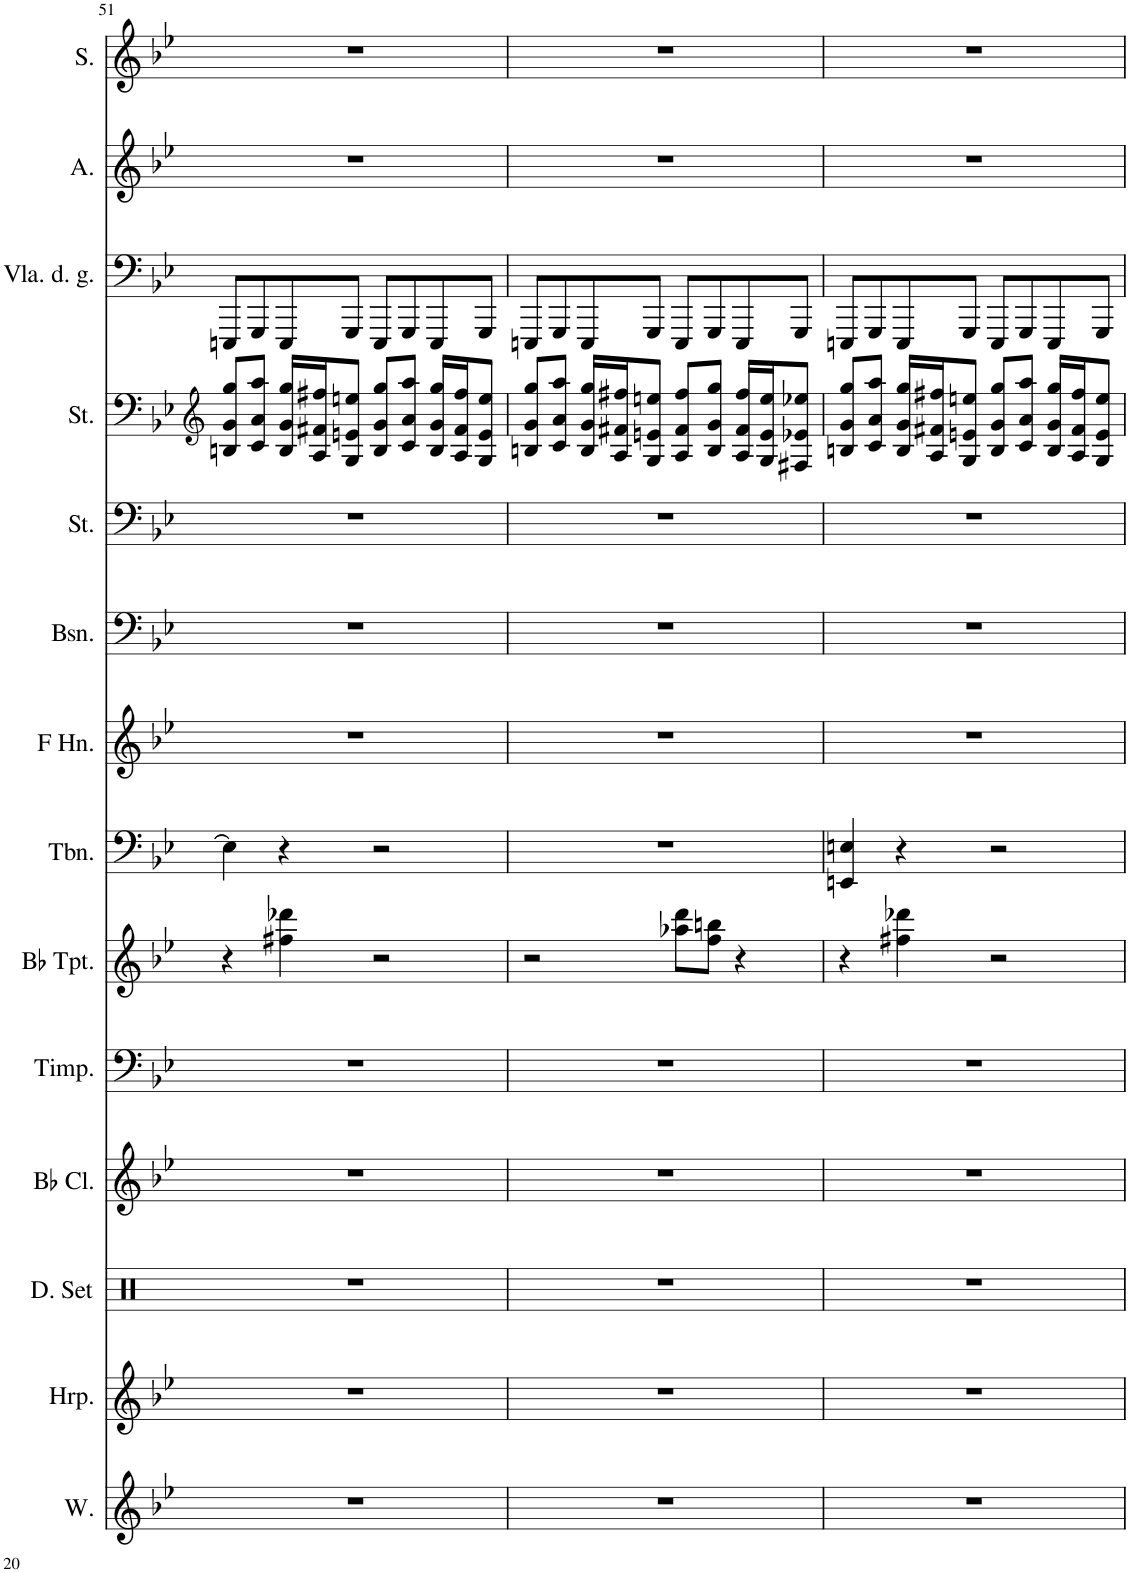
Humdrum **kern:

**kern	**kern	**kern	**kern	**kern	**kern	**kern	**kern	**kern	**kern	**kern	**kern	**kern	**kern
*part14	*part13	*part12	*part11	*part10	*part9	*part8	*part7	*part6	*part5	*part4	*part3	*part2	*part1
*staff14	*staff13	*staff12	*staff11	*staff10	*staff9	*staff8	*staff7	*staff6	*staff5	*staff4	*staff3	*staff2	*staff1
*I"Winds, Flute	*I"Harp, Harp	*I"Drumset, feedback appreciated	*I"Bb Clarinet, Clarinet	*I"Timpani, Timpani	*I"Bb Trumpet, The Midi Zone	*I"Trombone, Trombone	*I"Horn in F, Brv13@aol.com	*I"Bassoon, Brandon Vidal	*I"Strings, sequenced by	*I"Strings, EPISODE I	*I"Viola da gamba, The Phantom Menace	*I"Alto, Duel of the Fates	*I"Soprano, John William's
*I'W.	*I'Hrp.	*I'D. Set	*I'Bb Cl.	*I'Timp.	*I'Bb Tpt.	*I'Tbn.	*	*I'Bsn.	*I'St.	*I'St.	*I'Vla. d. g.	*I'A.	*I'S.
!!LO:PB:g=z
*clefG2	*clefG2	*clefX	*clefG2	*clefF4	*clefG2	*clefF4	*clefG2	*clefF4	*clefF4	*clefG2	*clefF4	*clefG2	*clefG2
*	*	*	*Trd1c2	*	*Trd1c2	*	*Trd4c7	*	*	*	*	*	*
*k[b-e-]	*k[b-e-]	*k[]	*k[b-e-]	*k[b-e-]	*k[b-e-]	*k[b-e-]	*k[b-e-]	*k[b-e-]	*k[b-e-]	*k[b-e-]	*k[b-e-]	*k[b-e-]	*k[b-e-]
*M4/4	*M4/4	*M4/4	*M4/4	*M4/4	*M4/4	*M4/4	*M4/4	*M4/4	*M4/4	*M4/4	*M4/4	*M4/4	*M4/4
=51	=51	=51	=51	=51	=51	=51	=51	=51	=51	=51	=51	=51	=51
1r	1r	1r	1r	1r	4r	4E\]	1r	1r	1r	8Bn/ 8g/ 8gg/L	8EEEn/L	1r	1r
.	.	.	.	.	.	.	.	.	.	8c/ 8a/ 8aa/J	8GGG/	.	.
.	.	.	.	.	4ff#X\ 4ddd-X\	4r	.	.	.	16B/ 16g/ 16gg/LL	8EEE/	.	.
.	.	.	.	.	.	.	.	.	.	16A/ 16f#X/ 16ff#X/J	.	.	.
.	.	.	.	.	.	.	.	.	.	8G/ 8en/ 8een/J	8GGG/J	.	.
.	.	.	.	.	2r	2r	.	.	.	8B/ 8g/ 8gg/L	8EEE/L	.	.
.	.	.	.	.	.	.	.	.	.	8c/ 8a/ 8aa/J	8GGG/	.	.
.	.	.	.	.	.	.	.	.	.	16B/ 16g/ 16gg/LL	8EEE/	.	.
.	.	.	.	.	.	.	.	.	.	16A/ 16f#/ 16ff#/J	.	.	.
.	.	.	.	.	.	.	.	.	.	8G/ 8e/ 8ee/J	8GGG/J	.	.
=52	=52	=52	=52	=52	=52	=52	=52	=52	=52	=52	=52	=52	=52
1r	1r	1r	1r	1r	2r	1r	1r	1r	1r	8Bn/ 8g/ 8gg/L	8EEEn/L	1r	1r
.	.	.	.	.	.	.	.	.	.	8c/ 8a/ 8aa/J	8GGG/	.	.
.	.	.	.	.	.	.	.	.	.	16B/ 16g/ 16gg/LL	8EEE/	.	.
.	.	.	.	.	.	.	.	.	.	16A/ 16f#X/ 16ff#X/J	.	.	.
.	.	.	.	.	.	.	.	.	.	8G/ 8en/ 8een/J	8GGG/J	.	.
.	.	.	.	.	8aa-X\ 8ddd\L	.	.	.	.	8A/ 8f#/ 8ff#/L	8EEE/L	.	.
.	.	.	.	.	8ff\ 8bbn\J	.	.	.	.	8B/ 8g/ 8gg/J	8GGG/	.	.
.	.	.	.	.	4r	.	.	.	.	16A/ 16f#/ 16ff#/LL	8EEE/	.	.
.	.	.	.	.	.	.	.	.	.	16G/ 16e/ 16ee/J	.	.	.
.	.	.	.	.	.	.	.	.	.	8F#X/ 8e-X/ 8ee-X/J	8GGG/J	.	.
=53	=53	=53	=53	=53	=53	=53	=53	=53	=53	=53	=53	=53	=53
1r	1r	1r	1r	1r	4r	4EEn/ 4En/	1r	1r	1r	8Bn/ 8g/ 8gg/L	8EEEn/L	1r	1r
.	.	.	.	.	.	.	.	.	.	8c/ 8a/ 8aa/J	8GGG/	.	.
.	.	.	.	.	4ff#X\ 4ddd-X\	4r	.	.	.	16B/ 16g/ 16gg/LL	8EEE/	.	.
.	.	.	.	.	.	.	.	.	.	16A/ 16f#X/ 16ff#X/J	.	.	.
.	.	.	.	.	.	.	.	.	.	8G/ 8en/ 8een/J	8GGG/J	.	.
.	.	.	.	.	2r	2r	.	.	.	8B/ 8g/ 8gg/L	8EEE/L	.	.
.	.	.	.	.	.	.	.	.	.	8c/ 8a/ 8aa/J	8GGG/	.	.
.	.	.	.	.	.	.	.	.	.	16B/ 16g/ 16gg/LL	8EEE/	.	.
.	.	.	.	.	.	.	.	.	.	16A/ 16f#/ 16ff#/J	.	.	.
.	.	.	.	.	.	.	.	.	.	8G/ 8e/ 8ee/J	8GGG/J	.	.
=	=	=	=	=	=	=	=	=	=	=	=	=	=
*-	*-	*-	*-	*-	*-	*-	*-	*-	*-	*-	*-	*-	*-
